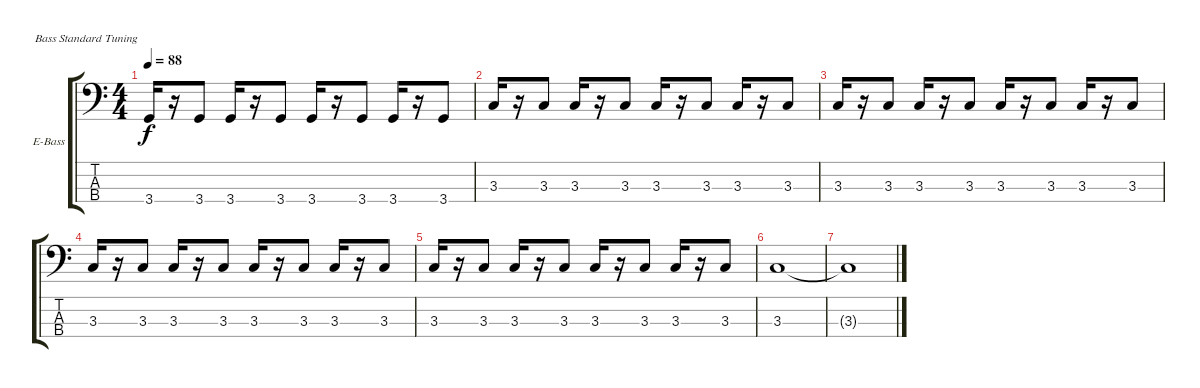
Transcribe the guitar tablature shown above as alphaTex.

\bracketExtendMode groupsimilarinstruments
\firstSystemTrackNameOrientation horizontal
\otherSystemsTrackNameOrientation horizontal
\track ("Bass" "E-Bass") {instrument electricbassfinger}
\staff {score tabs}
\tuning (G2 D2 A1 E1)
\ts (4 4)
\tempo 88
\clef f4
\ks c
3.4.16{dy f} r.16 3.4.8 3.4.16 r.16 3.4.8 3.4.16 r.16 3.4.8 3.4.16 r.16 3.4.8 |
3.3.16 r.16 3.3.8 3.3.16 r.16 3.3.8 3.3.16 r.16 3.3.8 3.3.16 r.16 3.3.8 |
3.3.16 r.16 3.3.8 3.3.16 r.16 3.3.8 3.3.16 r.16 3.3.8 3.3.16 r.16 3.3.8 |
3.3.16 r.16 3.3.8 3.3.16 r.16 3.3.8 3.3.16 r.16 3.3.8 3.3.16 r.16 3.3.8 |
3.3.16 r.16 3.3.8 3.3.16 r.16 3.3.8 3.3.16 r.16 3.3.8 3.3.16 r.16 3.3.8 |
3.3.1 |
3.3{t}.1
